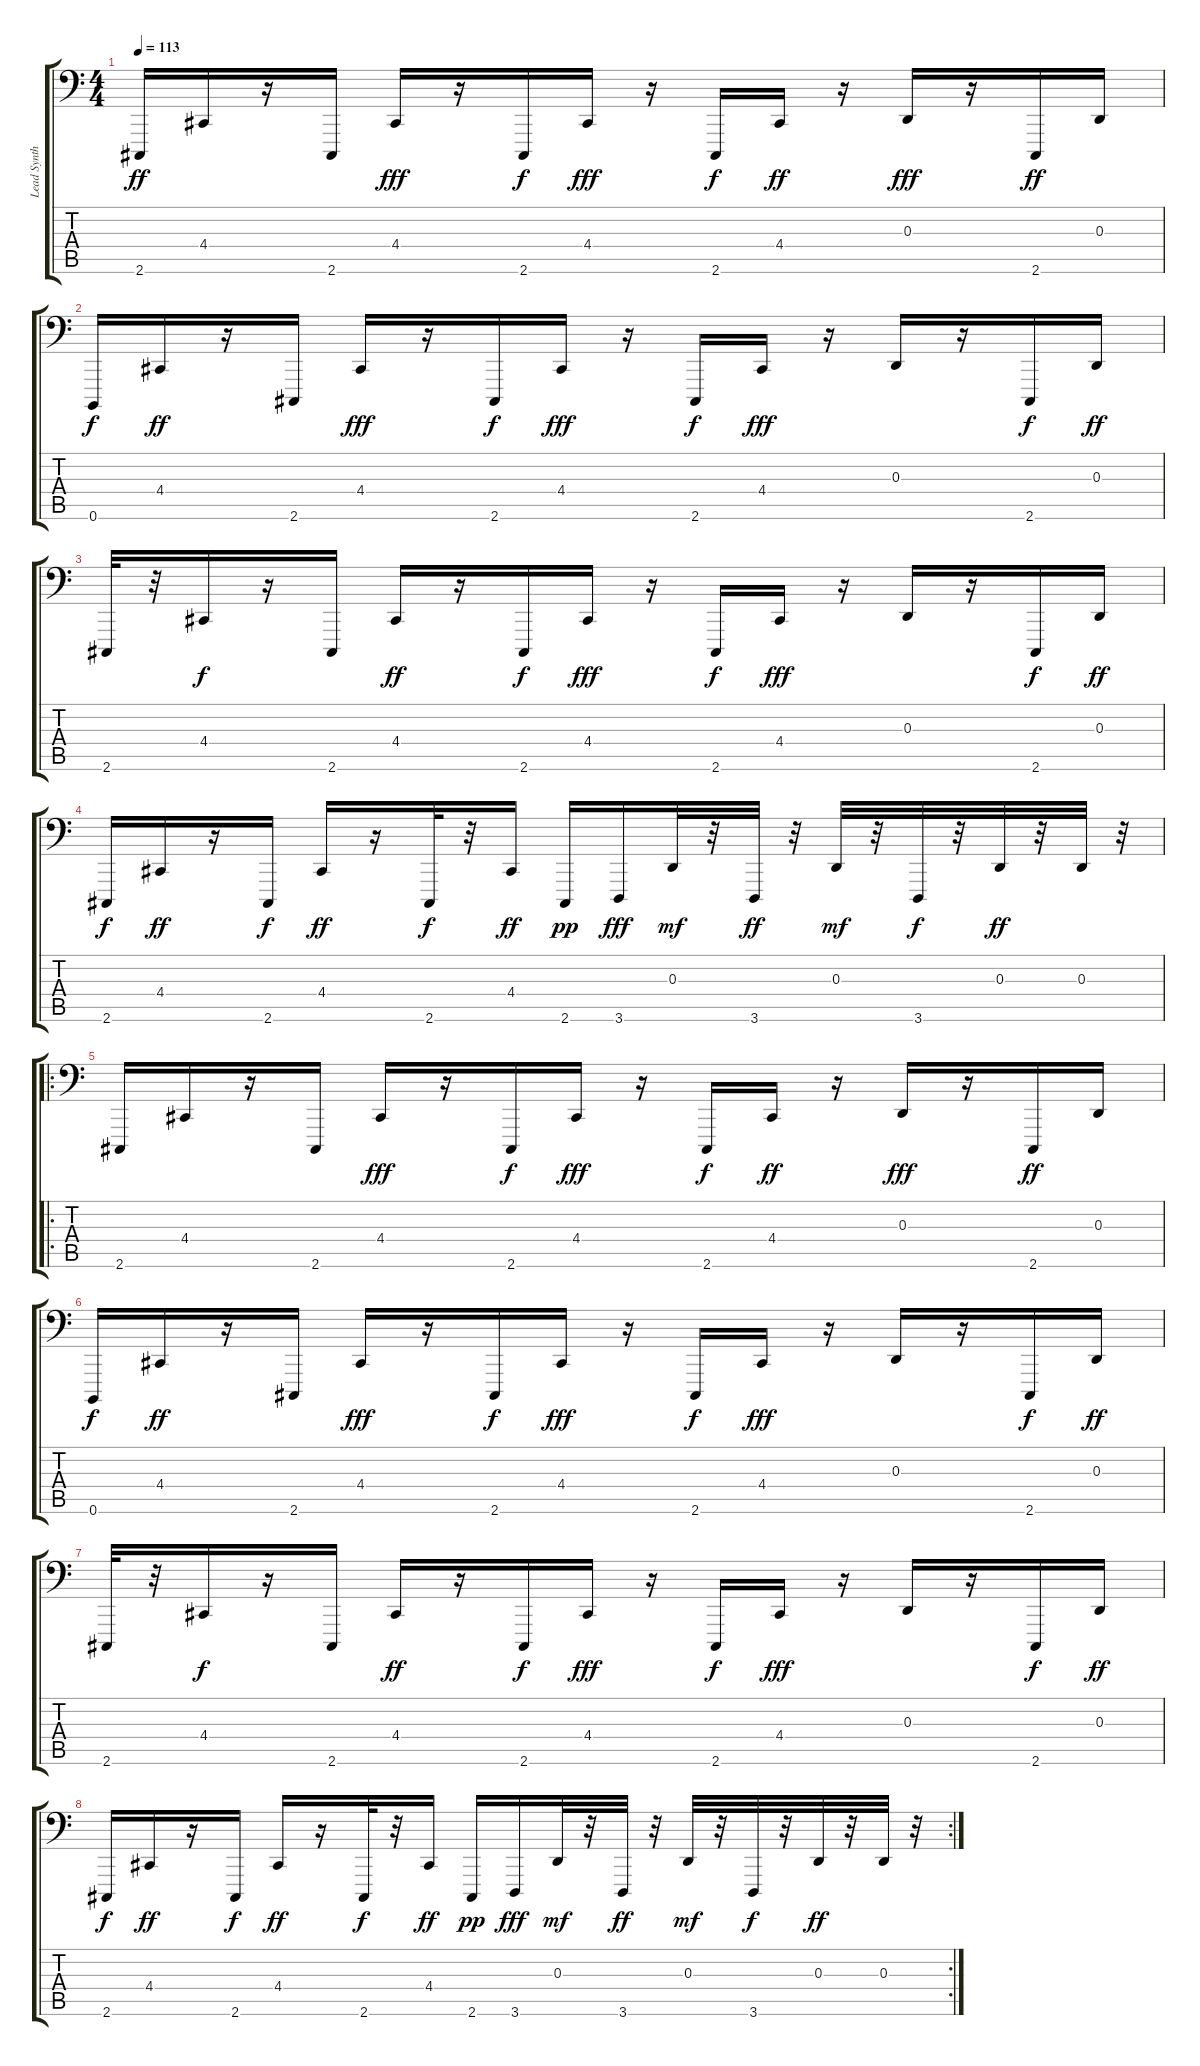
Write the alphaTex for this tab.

\track ("Lead Synth 1" "Lead Synth") {instrument lead1square}
\staff {score tabs}
\tuning (B2 Gb2 D2 A1 E1 B0) {hide}
\ts (4 4)
\tempo 113
\clef f4
\ks c
2.6.16{dy ff} 4.4.16 r.16 2.6.16 4.4.16{dy fff} r.16 2.6.16{dy f} 4.4.16{dy fff} r.16 2.6.16{dy f} 4.4.16{dy ff} r.16 0.3.16{dy fff} r.16 2.6.16{dy ff} 0.3.16 |
0.6.16{dy f} 4.4.16{dy ff} r.16 2.6.16 4.4.16{dy fff} r.16 2.6.16{dy f} 4.4.16{dy fff} r.16 2.6.16{dy f} 4.4.16{dy fff} r.16 0.3.16 r.16 2.6.16{dy f} 0.3.16{dy ff} |
2.6.32 r.32 4.4.16{dy f} r.16 2.6.16 4.4.16{dy ff} r.16 2.6.16{dy f} 4.4.16{dy fff} r.16 2.6.16{dy f} 4.4.16{dy fff} r.16 0.3.16 r.16 2.6.16{dy f} 0.3.16{dy ff} |
2.6.16{dy f} 4.4.16{dy ff} r.16 2.6.16{dy f} 4.4.16{dy ff} r.16 2.6.32{dy f} r.32 4.4.16{dy ff} 2.6.16{dy pp} 3.6.16{dy fff} 0.3.32{dy mf} r.32 3.6.32{dy ff} r.32 0.3.32{dy mf} r.32 3.6.32{dy f} r.32 0.3.32{dy ff} r.32 0.3.32 r.32 |
\ro
2.6.16 4.4.16 r.16 2.6.16 4.4.16{dy fff} r.16 2.6.16{dy f} 4.4.16{dy fff} r.16 2.6.16{dy f} 4.4.16{dy ff} r.16 0.3.16{dy fff} r.16 2.6.16{dy ff} 0.3.16 |
0.6.16{dy f} 4.4.16{dy ff} r.16 2.6.16 4.4.16{dy fff} r.16 2.6.16{dy f} 4.4.16{dy fff} r.16 2.6.16{dy f} 4.4.16{dy fff} r.16 0.3.16 r.16 2.6.16{dy f} 0.3.16{dy ff} |
2.6.32 r.32 4.4.16{dy f} r.16 2.6.16 4.4.16{dy ff} r.16 2.6.16{dy f} 4.4.16{dy fff} r.16 2.6.16{dy f} 4.4.16{dy fff} r.16 0.3.16 r.16 2.6.16{dy f} 0.3.16{dy ff} |
\rc 2
2.6.16{dy f} 4.4.16{dy ff} r.16 2.6.16{dy f} 4.4.16{dy ff} r.16 2.6.32{dy f} r.32 4.4.16{dy ff} 2.6.16{dy pp} 3.6.16{dy fff} 0.3.32{dy mf} r.32 3.6.32{dy ff} r.32 0.3.32{dy mf} r.32 3.6.32{dy f} r.32 0.3.32{dy ff} r.32 0.3.32 r.32
